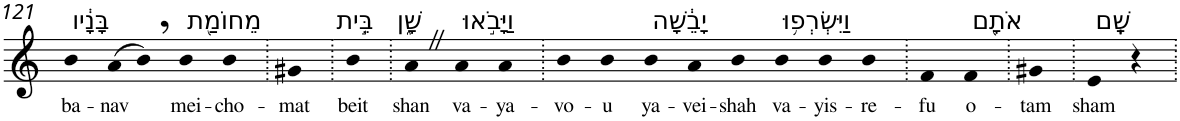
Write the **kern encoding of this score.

**kern	**text
*part1	*part1
*staff1	*staff1
*I"Piano	*
*I'Pno	*
!!LO:PB:g=z
*clefG2	*
*k[]	*
=121	=121
!LO:TX:a:t=בָּנָ֔יו	!
!	!LO:LY:b
4b	ba-
!	!LO:LY:b
(>8a	-nav
8b,)	.
!LO:TX:a:t=מֵחוֹמַ֖ת	!
!	!LO:LY:b
4b	mei-
!	!LO:LY:b
4b	-cho-
=122.	=122.
!	!LO:LY:b
4g#X	-mat
=123.	=123.
!LO:TX:a:t=בֵּ֣ית	!
!	!LO:LY:b
4b	beit
=124.	=124.
!LO:TX:a:t=שָׁ֑ן	!
!	!LO:LY:b
4aZ	shan
!LO:TX:a:t=וַיָּבֹ֣אוּ	!
!	!LO:LY:b
4a	va-
!	!LO:LY:b
4a	-ya-
=125.	=125.
!	!LO:LY:b
4b	-vo-
!	!LO:LY:b
4b	-u
!LO:TX:a:t=יָבֵ֔שָׁה	!
!	!LO:LY:b
4b	ya-
!	!LO:LY:b
4a	-vei-
!	!LO:LY:b
4b	-shah
!LO:TX:a:t=וַיִּשְׂרְפ֥וּ	!
!	!LO:LY:b
4b	va-
!	!LO:LY:b
4b	-yis-
!	!LO:LY:b
4b	-re-
=126.	=126.
!	!LO:LY:b
4f	-fu
!LO:TX:a:t=אֹתָ֖ם	!
!	!LO:LY:b
4f	o-
=127.	=127.
!	!LO:LY:b
4g#X	-tam
=128.	=128.
!LO:TX:a:t=שָֽׁם	!
!	!LO:LY:b
4e	sham
4r	.
=.	=.
*-	*-
